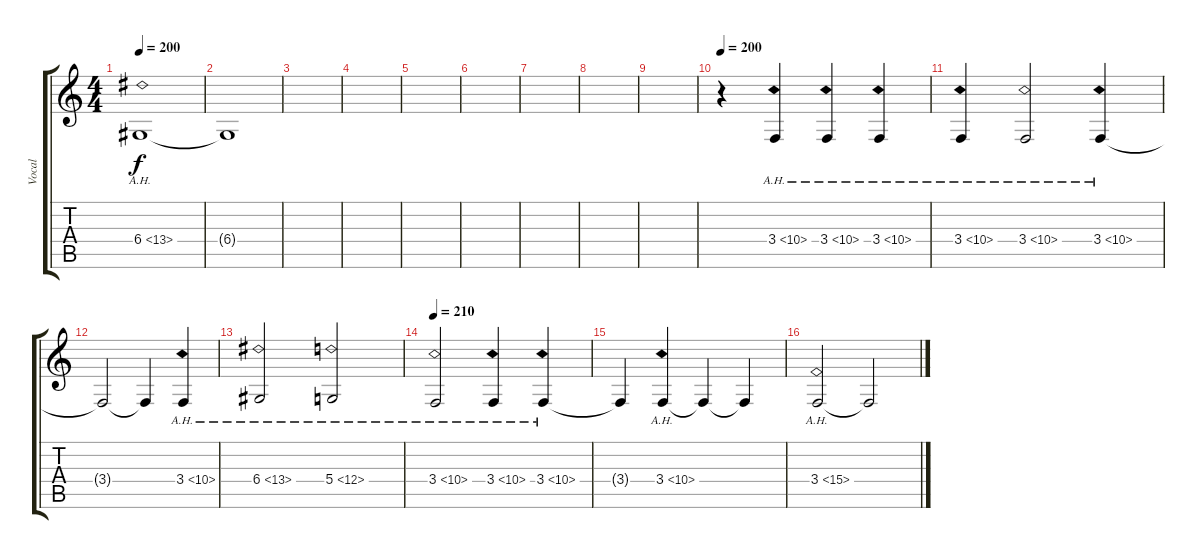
\track ("Vocal " "Vocal ") {instrument rockorgan}
\staff {score tabs}
\tuning (E4 B3 G3 D3 A2 E2) {hide}
\ts (4 4)
\tempo 200
\clef g2
\ks c
6.4{ah 7}.1{dy f} |
6.4{t}.1 |
|
|
|
|
|
|
|
\tempo 220
\tempo 200
r.4 3.4{ah 7}.4 3.4{ah 7}.4 3.4{ah 7}.4 |
3.4{ah 7}.4 3.4{ah 7}.2 3.4{ah 7}.4 |
3.4{t}.2 3.4{t}.4 3.4{ah 7}.4 |
6.4{ah 7}.2 5.4{ah 7}.2 |
\tempo 210
3.4{ah 7}.2 3.4{ah 7}.4 3.4{ah 7}.4 |
3.4{t}.4 3.4{ah 7}.4 3.4{t}.4 3.4{t}.4 |
3.4{ah 12}.2 3.4{t}.2
